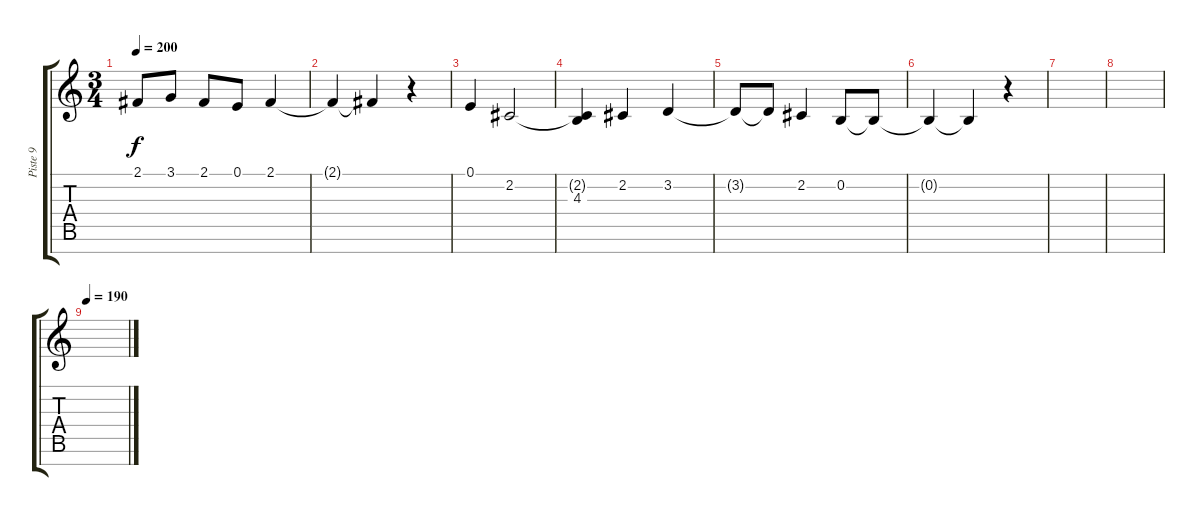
\track ("Piste 9" "Piste 9") {instrument tangoaccordion}
\staff {score tabs}
\tuning (E4 B3 G3 D3 A2 E2 B1) {hide}
\ts (3 4)
\tempo 200
\clef g2
\ks c
2.1.8{dy f} 3.1.8 2.1.8 0.1.8 2.1.4 |
2.1{t}.4 2.1{t}.4 r.4 |
0.1.4 2.2.2 |
(2.2{t} 4.3).4 2.2.4 3.2.4 |
3.2{t}.8 3.2{t}.8 2.2.4 0.2.8 0.2{t}.8 |
0.2{t}.4 0.2{t}.4 r.4 |
|
|
\tempo 190
